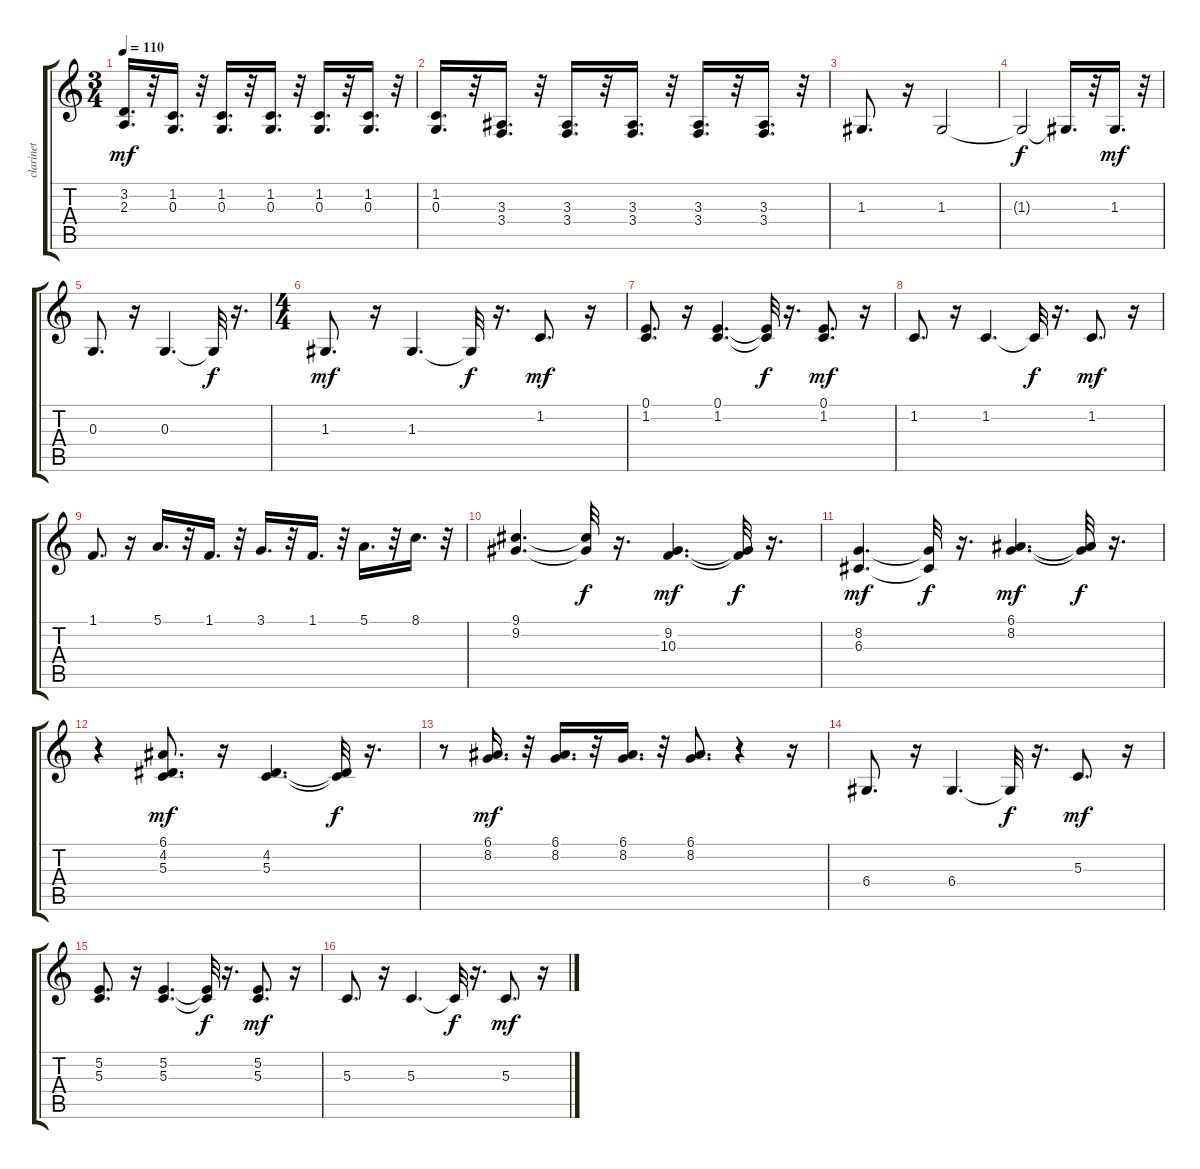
\track ("clarinet" "clarinet") {instrument clarinet}
\staff {score tabs}
\tuning (E4 B3 G3 D3 A2 E2) {hide}
\ts (3 4)
\tempo 110
\clef g2
\ks c
(3.2 2.3).16{d dy mf} r.32 (1.2 0.3).16{d} r.32 (1.2 0.3).16{d} r.32 (1.2 0.3).16{d} r.32 (1.2 0.3).16{d} r.32 (1.2 0.3).16{d} r.32 |
(1.2 0.3).16{d} r.32 (3.3 3.4).16{d} r.32 (3.3 3.4).16{d} r.32 (3.3 3.4).16{d} r.32 (3.3 3.4).16{d} r.32 (3.3 3.4).16{d} r.32 |
1.3.8{d} r.16 1.3.2 |
1.3{t}.2{dy f} 1.3{t}.16{d} r.32 1.3.16{d dy mf} r.32 |
0.3.8{d} r.16 0.3.4{d} 0.3{t}.32{dy f} r.16{d} |
\ts (4 4)
1.3.8{d dy mf} r.16 1.3.4{d} 1.3{t}.32{dy f} r.16{d} 1.2.8{d dy mf} r.16 |
(0.1 1.2).8{d} r.16 (0.1 1.2).4{d} (0.1{t} 1.2{t}).32{dy f} r.16{d} (0.1 1.2).8{d dy mf} r.16 |
1.2.8{d} r.16 1.2.4{d} 1.2{t}.32{dy f} r.16{d} 1.2.8{d dy mf} r.16 |
1.1.8{d} r.16 5.1.16{d} r.32 1.1.16{d} r.32 3.1.16{d} r.32 1.1.16{d} r.32 5.1.16{d} r.32 8.1.16{d} r.32 |
(9.1 9.2).4{d} (9.1{t} 9.2{t}).32{dy f} r.16{d} (9.2 10.3).4{d dy mf} (9.2{t} 10.3{t}).32{dy f} r.16{d} |
(8.2 6.3).4{d dy mf} (8.2{t} 6.3{t}).32{dy f} r.16{d} (6.1 8.2).4{d dy mf} (6.1{t} 8.2{t}).32{dy f} r.16{d} |
r.4 (6.1 4.2 5.3).8{d dy mf} r.16 (4.2 5.3).4{d} (4.2{t} 5.3{t}).32{dy f} r.16{d} |
r.8 (6.1 8.2).16{d dy mf} r.32 (6.1 8.2).16{d} r.32 (6.1 8.2).16{d} r.32 (6.1 8.2).8{d} r.4 r.16 |
6.4.8{d} r.16 6.4.4{d} 6.4{t}.32{dy f} r.16{d} 5.3.8{d dy mf} r.16 |
(5.2 5.3).8{d} r.16 (5.2 5.3).4{d} (5.2{t} 5.3{t}).32{dy f} r.16{d} (5.2 5.3).8{d dy mf} r.16 |
5.3.8{d} r.16 5.3.4{d} 5.3{t}.32{dy f} r.16{d} 5.3.8{d dy mf} r.16
